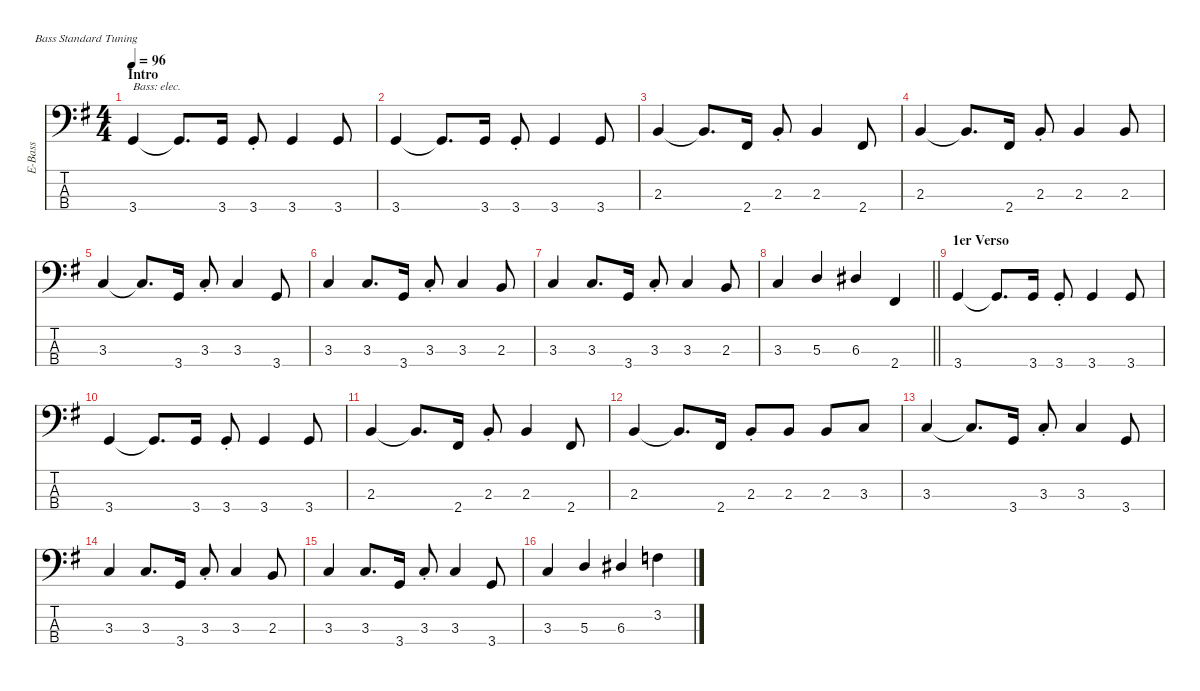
\hideDynamics
\bracketExtendMode nobrackets
\otherSystemsTrackNameOrientation horizontal
\track ("Bass" "E-Bass") {defaultSystemsLayout 4 instrument electricbassfinger}
\staff {score tabs}
\tuning (G2 D2 A1 E1)
\ts (4 4)
\beaming (8 2 2 2 2)
\section ("" "Intro")
\tempo 96
\clef f4
\ks g
3.4{acc forcenatural}.4{txt "Bass: elec." dy f instrument electricbassfinger beam Up} 3.4{t acc forcenatural}.8{d beam Up} 3.4{acc forcenatural}.16{beam Up} 3.4{st acc forcenatural}.8{beam Up} 3.4{acc forcenatural}.4{beam Up} 3.4{acc forcenatural}.8{beam Up} |
3.4{acc forcenatural}.4{beam Up} 3.4{t acc forcenatural}.8{d beam Up} 3.4{acc forcenatural}.16{beam Up} 3.4{st acc forcenatural}.8{beam Up} 3.4{acc forcenatural}.4{beam Up} 3.4{acc forcenatural}.8{beam Up} |
2.3{acc forcenatural}.4{beam Up} 2.3{t acc forcenatural}.8{d beam Up} 2.4{acc #}.16{beam Up} 2.3{st acc forcenatural}.8{beam Up} 2.3{acc forcenatural}.4{beam Up} 2.4{acc #}.8{beam Up} |
2.3{acc forcenatural}.4{beam Up} 2.3{t acc forcenatural}.8{d beam Up} 2.4{acc #}.16{beam Up} 2.3{st acc forcenatural}.8{beam Up} 2.3{acc forcenatural}.4{beam Up} 2.3{acc forcenatural}.8{beam Up} |
3.3{acc forcenatural}.4{beam Up} 3.3{t acc forcenatural}.8{d beam Up} 3.4{acc forcenatural}.16{beam Up} 3.3{st acc forcenatural}.8{beam Up} 3.3{acc forcenatural}.4{beam Up} 3.4{acc forcenatural}.8{beam Up} |
3.3{acc forcenatural}.4{beam Up} 3.3{acc forcenatural}.8{d beam Up} 3.4{acc forcenatural}.16{beam Up} 3.3{st acc forcenatural}.8{beam Up} 3.3{acc forcenatural}.4{beam Up} 2.3{acc forcenatural}.8{beam Up} |
3.3{acc forcenatural}.4{beam Up} 3.3{acc forcenatural}.8{d beam Up} 3.4{acc forcenatural}.16{beam Up} 3.3{st acc forcenatural}.8{beam Up} 3.3{acc forcenatural}.4{beam Up} 2.3{acc forcenatural}.8{beam Up} |
\barLineRight lightlight
3.3{acc forcenatural}.4{beam Up} 5.3{acc forcenatural}.4{beam Up} 6.3{acc #}.4{beam Up} 2.4{acc #}.4{beam Up} |
\section ("" "1er Verso")
3.4{acc forcenatural}.4{beam Up} 3.4{t acc forcenatural}.8{d beam Up} 3.4{acc forcenatural}.16{beam Up} 3.4{st acc forcenatural}.8{beam Up} 3.4{acc forcenatural}.4{beam Up} 3.4{acc forcenatural}.8{beam Up} |
3.4{acc forcenatural}.4{beam Up} 3.4{t acc forcenatural}.8{d beam Up} 3.4{acc forcenatural}.16{beam Up} 3.4{st acc forcenatural}.8{beam Up} 3.4{acc forcenatural}.4{beam Up} 3.4{acc forcenatural}.8{beam Up} |
2.3{acc forcenatural}.4{beam Up} 2.3{t acc forcenatural}.8{d beam Up} 2.4{acc #}.16{beam Up} 2.3{st acc forcenatural}.8{beam Up} 2.3{acc forcenatural}.4{beam Up} 2.4{acc #}.8{beam Up} |
2.3{acc forcenatural}.4{beam Up} 2.3{t acc forcenatural}.8{d beam Up} 2.4{acc #}.16{beam Up} 2.3{st acc forcenatural}.8{beam Up} 2.3{acc forcenatural}.8{beam Up} 2.3{acc forcenatural}.8{beam Up} 3.3{acc forcenatural}.8{beam Up} |
3.3{acc forcenatural}.4{beam Up} 3.3{t acc forcenatural}.8{d beam Up} 3.4{acc forcenatural}.16{beam Up} 3.3{st acc forcenatural}.8{beam Up} 3.3{acc forcenatural}.4{beam Up} 3.4{acc forcenatural}.8{beam Up} |
3.3{acc forcenatural}.4{beam Up} 3.3{acc forcenatural}.8{d beam Up} 3.4{acc forcenatural}.16{beam Up} 3.3{st acc forcenatural}.8{beam Up} 3.3{acc forcenatural}.4{beam Up} 2.3{acc forcenatural}.8{beam Up} |
3.3{acc forcenatural}.4{beam Up} 3.3{acc forcenatural}.8{d beam Up} 3.4{acc forcenatural}.16{beam Up} 3.3{st acc forcenatural}.8{beam Up} 3.3{acc forcenatural}.4{beam Up} 3.4{acc forcenatural}.8{beam Up} |
3.3{acc forcenatural}.4{beam Up} 5.3{acc forcenatural}.4{beam Up} 6.3{acc #}.4{beam Up} 3.2{acc forcenatural}.4{beam Down}
